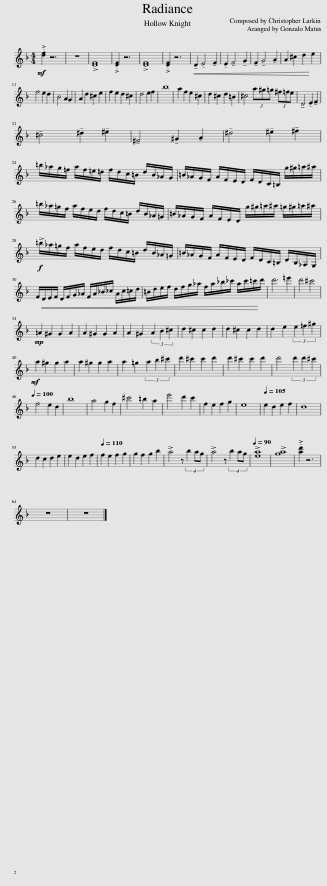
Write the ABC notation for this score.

X:1
L:1/8
M:4/4
I:linebreak $
K:F
V:1 treble
V:1
!mf! .[df]2 z6 | z8 | !>![DF]8 | .[DF]2 z6 | !>![DF]8 | %5
 .[DF]2 z6 |!<(! !tenuto!D2 !tenuto!E4 !tenuto!F2 | !tenuto!E2 !tenuto!F4 !tenuto!G2 | !tenuto!F2 !tenuto!G4 !tenuto!A2 | A2 ^c2 d2!<)! e2 |$ %10
 f4 e2 d2 | B4 A2 G2 | A2 d2 ^c2 e2 | f2 e2 d2 ^c2 | d4 e2 f2 | %15
 b8 | a2 f2 e2 ^c2 | d2 ^c2 d2 =B2 | ^c4 (3a^g=g (3^f=fe | !tenuto!D4 !tenuto!E2 !tenuto!F2 |$ %20
 !tenuto!^c4 !tenuto!^d2 !tenuto!^e2 | !tenuto!^F4 !tenuto!^G2 !tenuto!A2 | !tenuto!^d4 !tenuto!^e2 !tenuto!^f2 |$ =b/_a/g/=f/ a/f/=e/=d/ f/d/c/=B/ d/B/_A/G/ | =B/_A/G/F/ A/F/E/D/ F/D/C/=B,/ g/^g/=a/^a/ |$ %25
 =b/_a/=g/f/ a/f/e/d/ f/d/c/=B/ d/B/_A/=G/ | =B/_A/G/F/ A/F/E/D/ g/^g/=a/^a/ =g/^g/=a/^a/ |$!f! !>!=b/_a/=g/f/ a/f/e/d/ f/d/c/=B/ d/B/_A/=G/ | =B/_A/G/F/ A/F/E/D/ F/D/C/=B,/ D/B,/_A,/G,/ |$ F/!<(!D/E/F/ D/F/G/_A/ F/A/_B/_c/ A/c/=c/d/ | %30
 =B/d/e/f/ d/f/g/_a/ f/a/_b/_c'/ a/c'/=c'/!<)!d'/ | d'6 =e'2 | d'4 ^c'4 |$!mp! =A2 ^G2 G2 A2 | A2 ^G2 G2 A2 | %35
 A2 ^G2 (3A2 B2 ^c2 | d2 ^c2 c2 d2 | d2 ^c2 c2 d2 | d2 e2 (3e2 =f2 ^g2 |$!mf! a2 ^g2 g2 a2 | %40
 a2 ^g2 g2 a2 | a2 =g2 (3a2 b2 ^c'2 | d'2 ^c'2 c'2 d'2 | d'2 ^c'2 c'2 d'2 | d'4 (3d'2 d'2 ^c'2 |$ %45
[Q:1/4=100] f4 e2 d2 | b8 | a4 g2 f2 | ^c'4 =b2 a2 | e'4 d'2 c'2 | %50
 f2 e2 f2 g2 | e8 |[Q:1/4=105] e2 d2 e2 f2 | d8 |$ d2 c2 d2 e2 | %55
 e2 d2 e2 f2 |[Q:1/4=110] f2 e2 f2 g2 | g2 f2 g2 b2 | !>!a4 z (4:3:3b2 ag | !>!a4 z (4:3:3b2 ag | %60
[Q:1/4=90] !>![ea]8 | !>![ga]8 | .[ad']2 z6 |$ z8 | z8 |] %65
